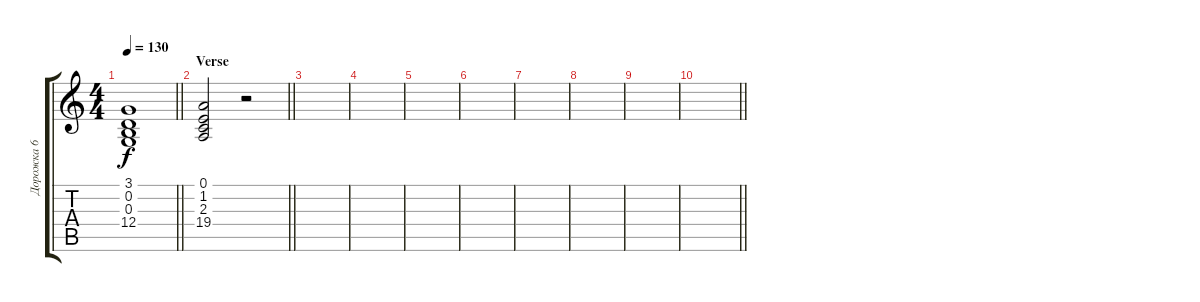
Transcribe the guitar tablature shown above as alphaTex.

\track ("Дорожка 6" "Дорожка 6") {instrument lead2sawtooth}
\staff {score tabs}
\tuning (E4 B3 G3 D3 A2 E2) {hide}
\ts (4 4)
\tempo 130
\clef g2
\barLineRight lightlight
\ks c
(3.1 0.2 0.3 12.4).1{dy f} |
\section ("" "Verse")
\barLineRight lightlight
(0.1 1.2 2.3 19.4).2 r.2 |
|
|
|
|
|
|
|
\barLineRight lightlight
